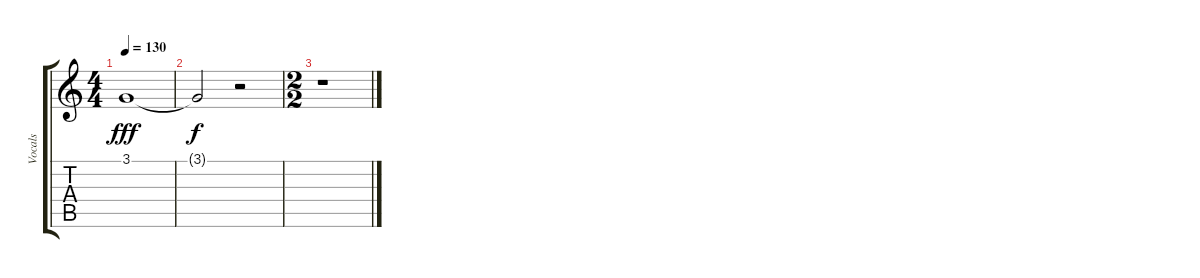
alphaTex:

\track ("Vocals" "Vocals") {instrument harmonica}
\staff {score tabs}
\tuning (E4 B3 G3 D3 A2 E2) {hide}
\ts (4 4)
\tempo 130
\clef g2
\ks c
3.1.1{dy fff} |
3.1{t}.2{dy f} r.2 |
\ts (2 2)
r.1
